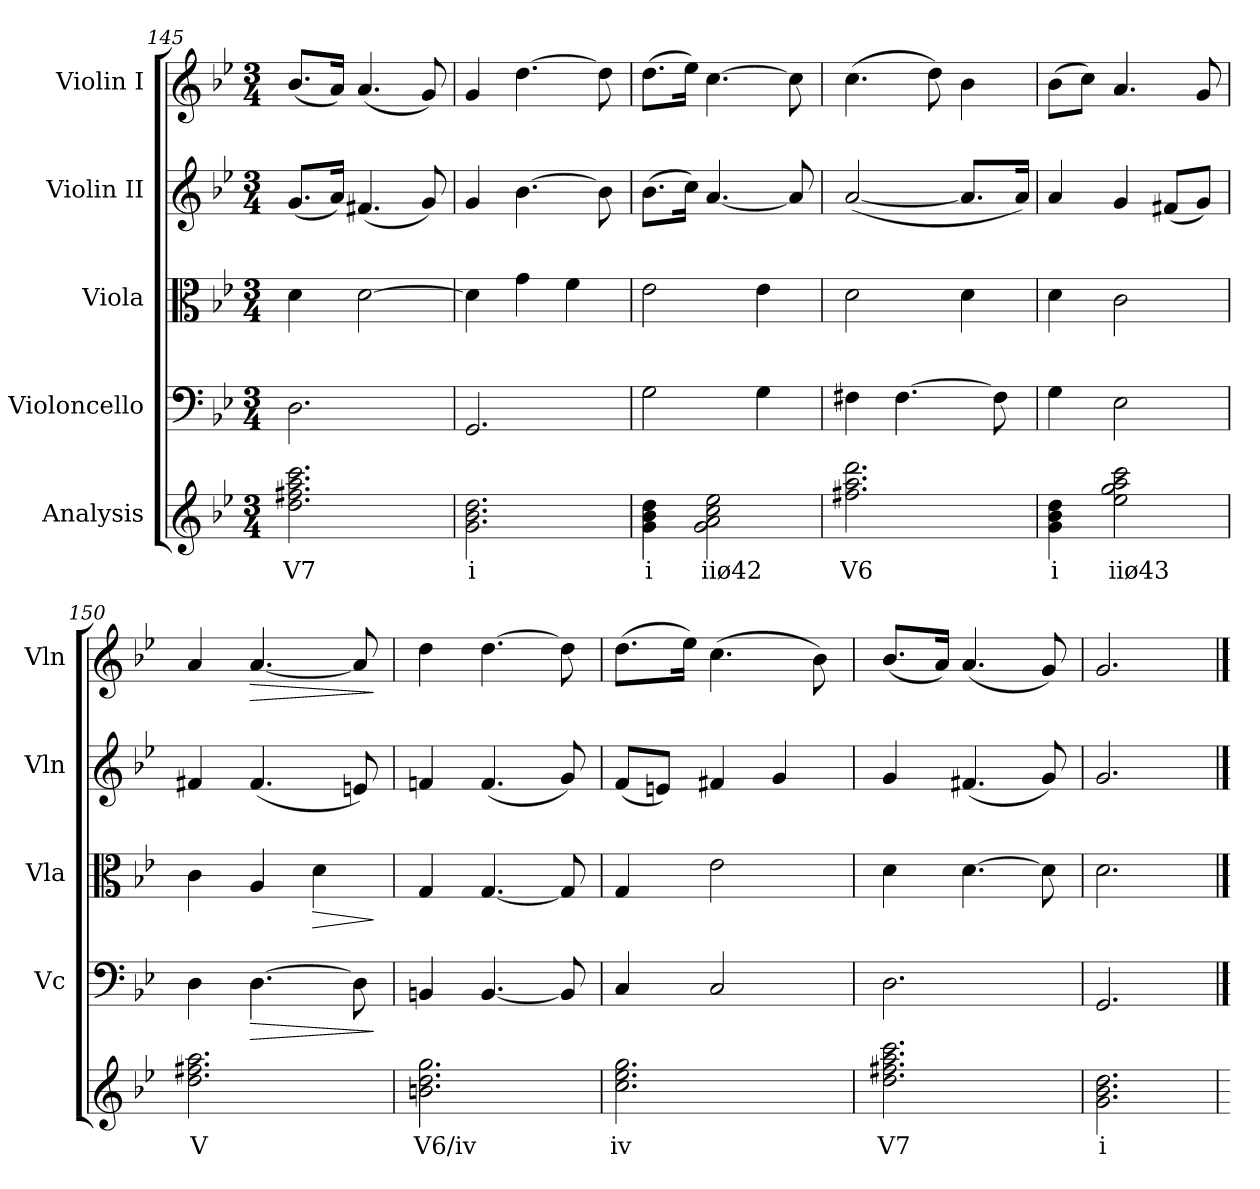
**kern	**text	**kern	**dynam	**kern	**dynam	**kern	**kern	**dynam
*part5	*part5	*part4	*part4	*part3	*part3	*part2	*part1	*part1
*staff5	*staff5	*staff4	*staff4	*staff3	*staff3	*staff2	*staff1	*staff1
*I"Analysis	*	*I"Violoncello	*	*I"Viola	*	*I"Violin II	*I"Violin I	*
*	*	*I'Vc	*	*I'Vla	*	*I'Vln	*I'Vln	*
*	*	*clefF4	*	*clefC3	*	*clefG2	*clefG2	*
*k[b-e-]	*	*k[b-e-]	*	*k[b-e-]	*	*k[b-e-]	*k[b-e-]	*
*M3/4	*	*M3/4	*	*M3/4	*	*M3/4	*M3/4	*
=145	=145	=145	=145	=145	=145	=145	=145	=145
2.dd 2.ff#X 2.aa 2.ccc	V7	2.D\	.	4d\	.	(<8.g/L	(<8.b-/L	.
.	.	.	.	.	.	16a/Jk)	16a/Jk)	.
.	.	.	.	[2d\	.	(<4.f#X/	(<4.a/	.
.	.	.	.	.	.	8g/)	8g/)	.
!!LO:PB:g=z
=146	=146	=146	=146	=146	=146	=146	=146	=146
2.g 2.b- 2.dd	i	2.GG/	.	4d\]	.	4g/	4g/	.
.	.	.	.	4g\	.	[4.b-\	[4.dd\	.
.	.	.	.	4f\	.	.	.	.
.	.	.	.	.	.	8b-\]	8dd\]	.
=147	=147	=147	=147	=147	=147	=147	=147	=147
4g 4b- 4dd	i	2G\	.	2e-\	.	(>8.b-\L	(>8.dd\L	.
.	.	.	.	.	.	16cc\Jk)	16ee-\Jk)	.
2g 2a 2cc 2ee-	iiø42	.	.	.	.	[4.a/	[4.cc\	.
.	.	4G\	.	4e-\	.	.	.	.
.	.	.	.	.	.	8a/]	8cc\]	.
=148	=148	=148	=148	=148	=148	=148	=148	=148
2.ff#X 2.aa 2.ddd	V6	4F#X\	.	2d\	.	(<[2a/	(>4.cc\	.
.	.	[4.F#\	.	.	.	.	.	.
.	.	.	.	.	.	.	8dd\)	.
.	.	.	.	4d\	.	8.a/L]	4b-\	.
.	.	8F#\]	.	.	.	.	.	.
.	.	.	.	.	.	16a/Jk)	.	.
=149	=149	=149	=149	=149	=149	=149	=149	=149
4g 4b- 4dd	i	4G\	.	4d\	.	4a/	(>8b-\L	.
.	.	.	.	.	.	.	8cc\J)	.
2ee- 2gg 2aa 2ccc	iiø43	2E-\	.	2c\	.	4g/	4.a/	.
.	.	.	.	.	.	(<8f#X/L	.	.
.	.	.	.	.	.	8g/J)	8g/	.
!!LO:LB:g=z
=150	=150	=150	=150	=150	=150	=150	=150	=150
2.dd 2.ff#X 2.aa	V	4D\	.	4c\	.	4f#X/	4a/	.
!	!	!	!LO:HP:b	!	!	!	!	!LO:HP:b
.	.	[4.D\	>	4A/	.	(<4.f#/	[4.a/	>
!	!	!	!	!	!LO:HP:b	!	!	!
.	.	.	.	4d\	>	.	.	.
.	.	8D\]	.	.	.	8en/)	8a/]	.
.	.	.	]	.	]	.	.	]
=151	=151	=151	=151	=151	=151	=151	=151	=151
2.bn 2.dd 2.gg	V6/iv	4BBn/	.	4G/	.	4fn/	4dd\	.
.	.	[4.BB/	.	[4.G/	.	(<4.f/	[4.dd\	.
.	.	8BB/]	.	8G/]	.	8g/)	8dd\]	.
=152	=152	=152	=152	=152	=152	=152	=152	=152
2.cc 2.ee- 2.gg	iv	4C/	.	4G/	.	(<8f/L	(>8.dd\L	.
.	.	.	.	.	.	8en/J)	.	.
.	.	.	.	.	.	.	16ee-\Jk)	.
.	.	2C/	.	2e-\	.	4f#X/	(>4.cc\	.
.	.	.	.	.	.	4g/	.	.
.	.	.	.	.	.	.	8b-\)	.
=153	=153	=153	=153	=153	=153	=153	=153	=153
2.dd 2.ff#X 2.aa 2.ccc	V7	2.D\	.	4d\	.	4g/	(<8.b-/L	.
.	.	.	.	.	.	.	16a/Jk)	.
.	.	.	.	[4.d\	.	(<4.f#X/	(<4.a/	.
.	.	.	.	8d\]	.	8g/)	8g/)	.
=154	=154	=154	=154	=154	=154	=154	=154	=154
2.g 2.b- 2.dd	i	2.GG/	.	2.d\	.	2.g/	2.g/	.
=	==	==	==	==	==	==	==	==
*-	*-	*-	*-	*-	*-	*-	*-	*-
